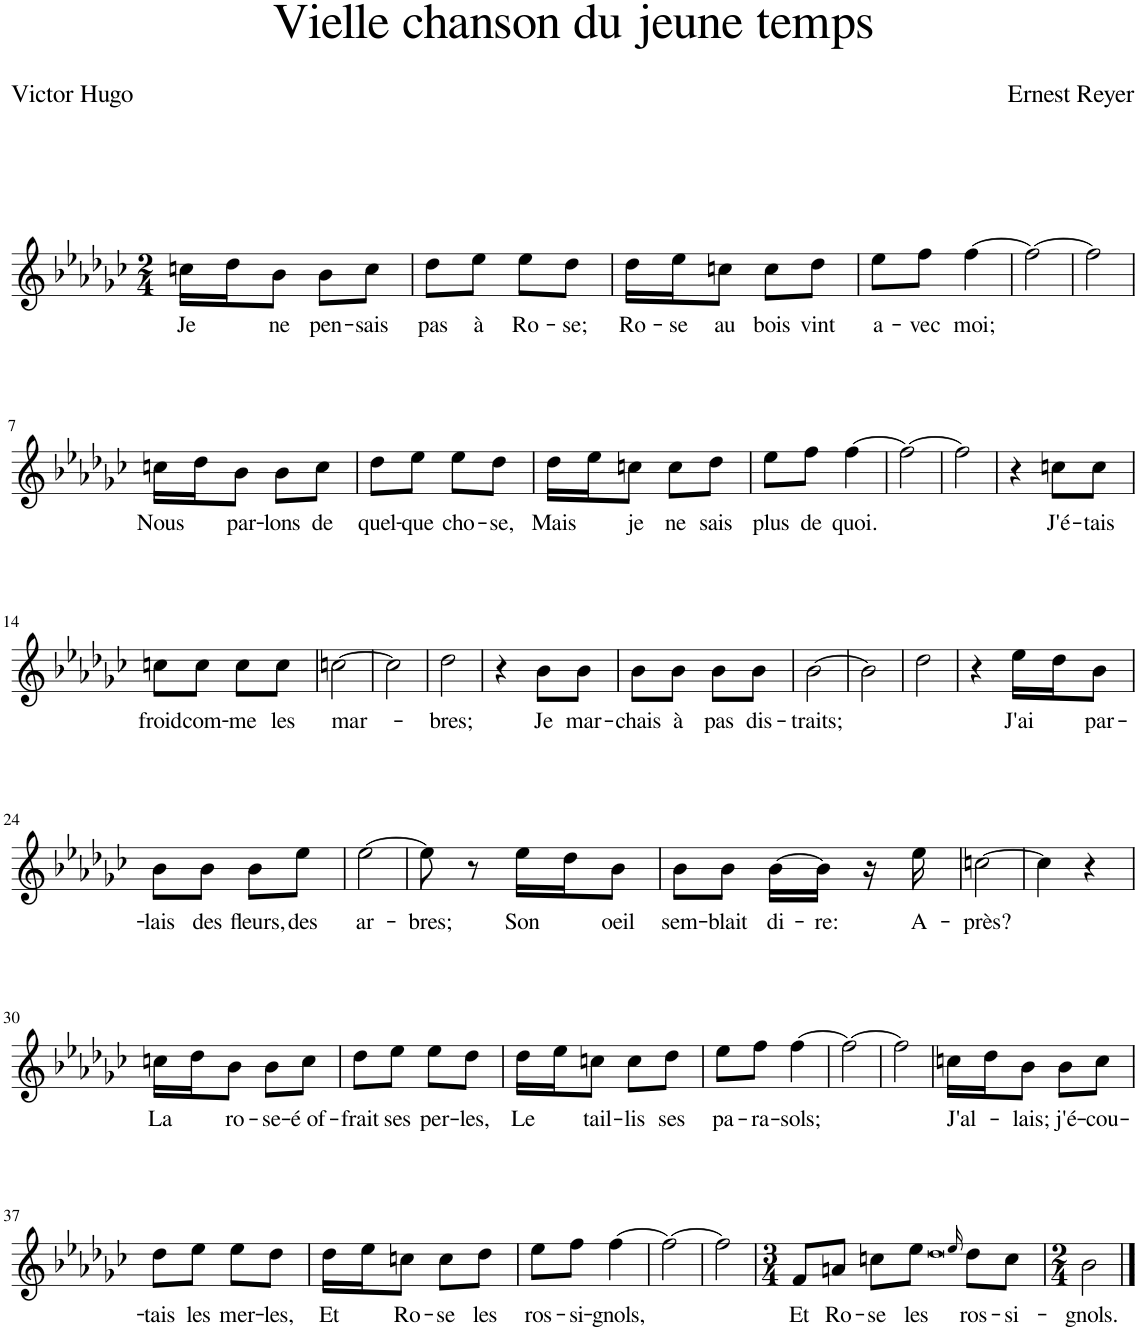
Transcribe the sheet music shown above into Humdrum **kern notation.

**kern	**text
*part1	*part1
*staff1	*staff1
*I"Piano	*
*I'Pno	*
*clefG2	*
*k[b-e-a-d-g-c-]	*
*M2/4	*
=1	=1
!	!LO:LY:b
16ccn\LL	Je
16dd-\J	.
!	!LO:LY:b
8b-\J	ne
!	!LO:LY:b
8b-\L	pen-
!	!LO:LY:b
8cc\J	-sais
=2	=2
!	!LO:LY:b
8dd-\L	pas
!	!LO:LY:b
8ee-\J	à
!	!LO:LY:b
8ee-\L	Ro-
!	!LO:LY:b
8dd-\J	-se;
=3	=3
!	!LO:LY:b
16dd-\LL	Ro-
!	!LO:LY:b
16ee-\J	-se
!	!LO:LY:b
8ccn\J	au
!	!LO:LY:b
8cc\L	bois
!	!LO:LY:b
8dd-\J	vint
=4	=4
!	!LO:LY:b
8ee-\L	a-
!	!LO:LY:b
8ff\J	-vec
!	!LO:LY:b
[4ff\	moi;
=5	=5
2ff\_	.
=6	=6
2ff\]	.
!!LO:LB:g=z
=7	=7
!	!LO:LY:b
16ccn\LL	Nous
16dd-\J	.
!	!LO:LY:b
8b-\J	par-
!	!LO:LY:b
8b-\L	-lons
!	!LO:LY:b
8cc\J	de
=8	=8
!	!LO:LY:b
8dd-\L	quel-
!	!LO:LY:b
8ee-\J	-que
!	!LO:LY:b
8ee-\L	cho-
!	!LO:LY:b
8dd-\J	-se,
=9	=9
!	!LO:LY:b
16dd-\LL	Mais
16ee-\J	.
!	!LO:LY:b
8ccn\J	je
!	!LO:LY:b
8cc\L	ne
!	!LO:LY:b
8dd-\J	sais
=10	=10
!	!LO:LY:b
8ee-\L	plus
!	!LO:LY:b
8ff\J	de
!	!LO:LY:b
[4ff\	quoi.
=11	=11
2ff\_	.
=12	=12
2ff\]	.
=13	=13
4r	.
!	!LO:LY:b
8ccn\L	J'é-
!	!LO:LY:b
8cc\J	-tais
!!LO:LB:g=z
=14	=14
!	!LO:LY:b
8ccn\L	froid
!	!LO:LY:b
8cc\J	com-
!	!LO:LY:b
8cc\L	-me
!	!LO:LY:b
8cc\J	les
=15	=15
!	!LO:LY:b
[2ccn\	mar-
=16	=16
2cc\]	.
=17	=17
!	!LO:LY:b
2dd-\	-bres;
=18	=18
4r	.
!	!LO:LY:b
8b-\L	Je
!	!LO:LY:b
8b-\J	mar-
=19	=19
!	!LO:LY:b
8b-\L	-chais
!	!LO:LY:b
8b-\J	à
!	!LO:LY:b
8b-\L	pas
!	!LO:LY:b
8b-\J	dis-
=20	=20
!	!LO:LY:b
[2b-\	-traits;
=21	=21
2b-\]	.
=22	=22
2dd-\	.
=23	=23
4r	.
!	!LO:LY:b
16ee-\LL	J'ai
16dd-\J	.
!	!LO:LY:b
8b-\J	par-
!!LO:LB:g=z
=24	=24
!	!LO:LY:b
8b-\L	-lais
!	!LO:LY:b
8b-\J	des
!	!LO:LY:b
8b-\L	fleurs,
!	!LO:LY:b
8ee-\J	des
=25	=25
!	!LO:LY:b
[2ee-\	ar-
=26	=26
!	!LO:LY:b
8ee-\]	-bres;
8r	.
!	!LO:LY:b
16ee-\LL	Son
16dd-\J	.
!	!LO:LY:b
8b-\J	oeil
=27	=27
!	!LO:LY:b
8b-\L	sem-
!	!LO:LY:b
8b-\J	-blait
!	!LO:LY:b
[16b-\LL	di-
!	!LO:LY:b
16b-\JJ]	-re:
16r	.
!	!LO:LY:b
16ee-\	A-
=28	=28
!	!LO:LY:b
[2ccn\	-près?
=29	=29
4cc\]	.
4r	.
!!LO:LB:g=z
=30	=30
!	!LO:LY:b
16ccn\LL	La
16dd-\J	.
!	!LO:LY:b
8b-\J	ro-
!	!LO:LY:b
8b-\L	-se-
!	!LO:LY:b
8cc\J	-é of-
=31	=31
!	!LO:LY:b
8dd-\L	-frait
!	!LO:LY:b
8ee-\J	ses
!	!LO:LY:b
8ee-\L	per-
!	!LO:LY:b
8dd-\J	-les,
=32	=32
!	!LO:LY:b
16dd-\LL	Le
16ee-\J	.
!	!LO:LY:b
8ccn\J	tail-
!	!LO:LY:b
8cc\L	-lis
!	!LO:LY:b
8dd-\J	ses
=33	=33
!	!LO:LY:b
8ee-\L	pa-
!	!LO:LY:b
8ff\J	-ra-
!	!LO:LY:b
[4ff\	-sols;
=34	=34
2ff\_	.
=35	=35
2ff\]	.
=36	=36
!	!LO:LY:b
16ccn\LL	J'al-
16dd-\J	.
!	!LO:LY:b
8b-\J	-lais;
!	!LO:LY:b
8b-\L	j'é-
!	!LO:LY:b
8cc\J	-cou-
!!LO:LB:g=z
=37	=37
!	!LO:LY:b
8dd-\L	-tais
!	!LO:LY:b
8ee-\J	les
!	!LO:LY:b
8ee-\L	mer-
!	!LO:LY:b
8dd-\J	-les,
=38	=38
!	!LO:LY:b
16dd-\LL	Et
16ee-\J	.
!	!LO:LY:b
8ccn\J	Ro-
!	!LO:LY:b
8cc\L	-se
!	!LO:LY:b
8dd-\J	les
=39	=39
!	!LO:LY:b
8ee-\L	ros-
!	!LO:LY:b
8ff\J	-si-
!	!LO:LY:b
[4ff\	-gnols,
=40	=40
2ff\_	.
=41	=41
2ff\]	.
=42	=42
*M3/4	*
!	!LO:LY:b
8f/L	Et
!	!LO:LY:b
8an/J	Ro-
!	!LO:LY:b
8ccn\L	-se
!	!LO:LY:b
8ee-\J	les
0qdd-	.
16qee-/	.
!	!LO:LY:b
8dd-\L	ros-
!	!LO:LY:b
8cc\J	-si-
=43	=43
*M2/4	*
!	!LO:LY:b
2b-\	-gnols.
==	==
*-	*-
